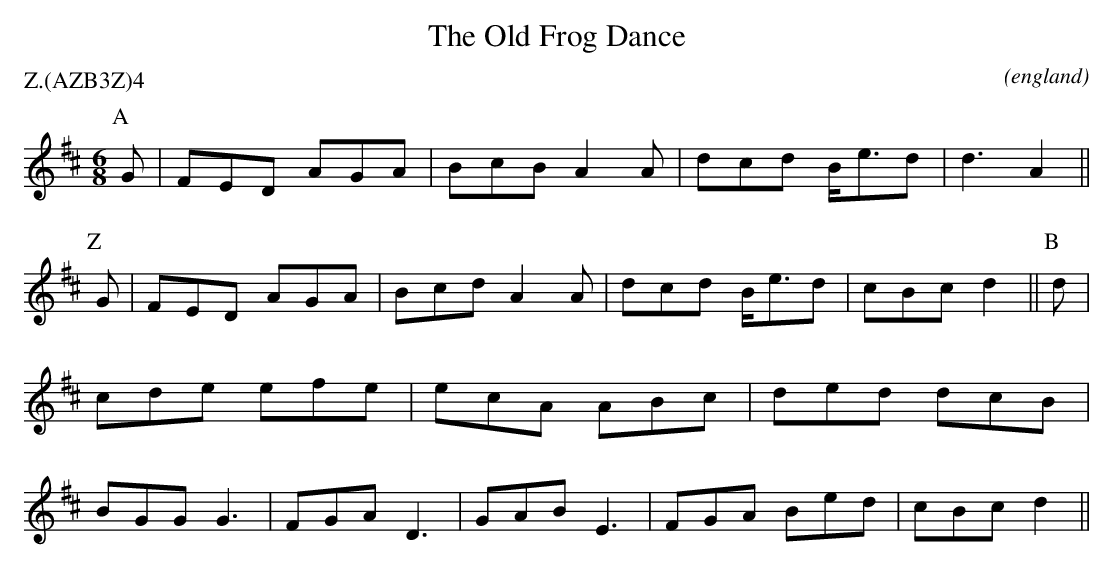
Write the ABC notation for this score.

X:1
T:The Old Frog Dance
O:england
M:6/8
C:
P:Z.(AZB3Z)4
K:D
P:A
G | FED AGA | BcB A2 A | dcd B<ed | d3  A2 ||\
P:Z
G | FED AGA | Bcd A2 A | dcd B<ed | cBc d2 ||\
P:B
d | cde efe | ecA ABc  | ded dcB  | BGG G3 |\
FGA D3  | GAB E3   | FGA Bed  | cBc d2 ||
